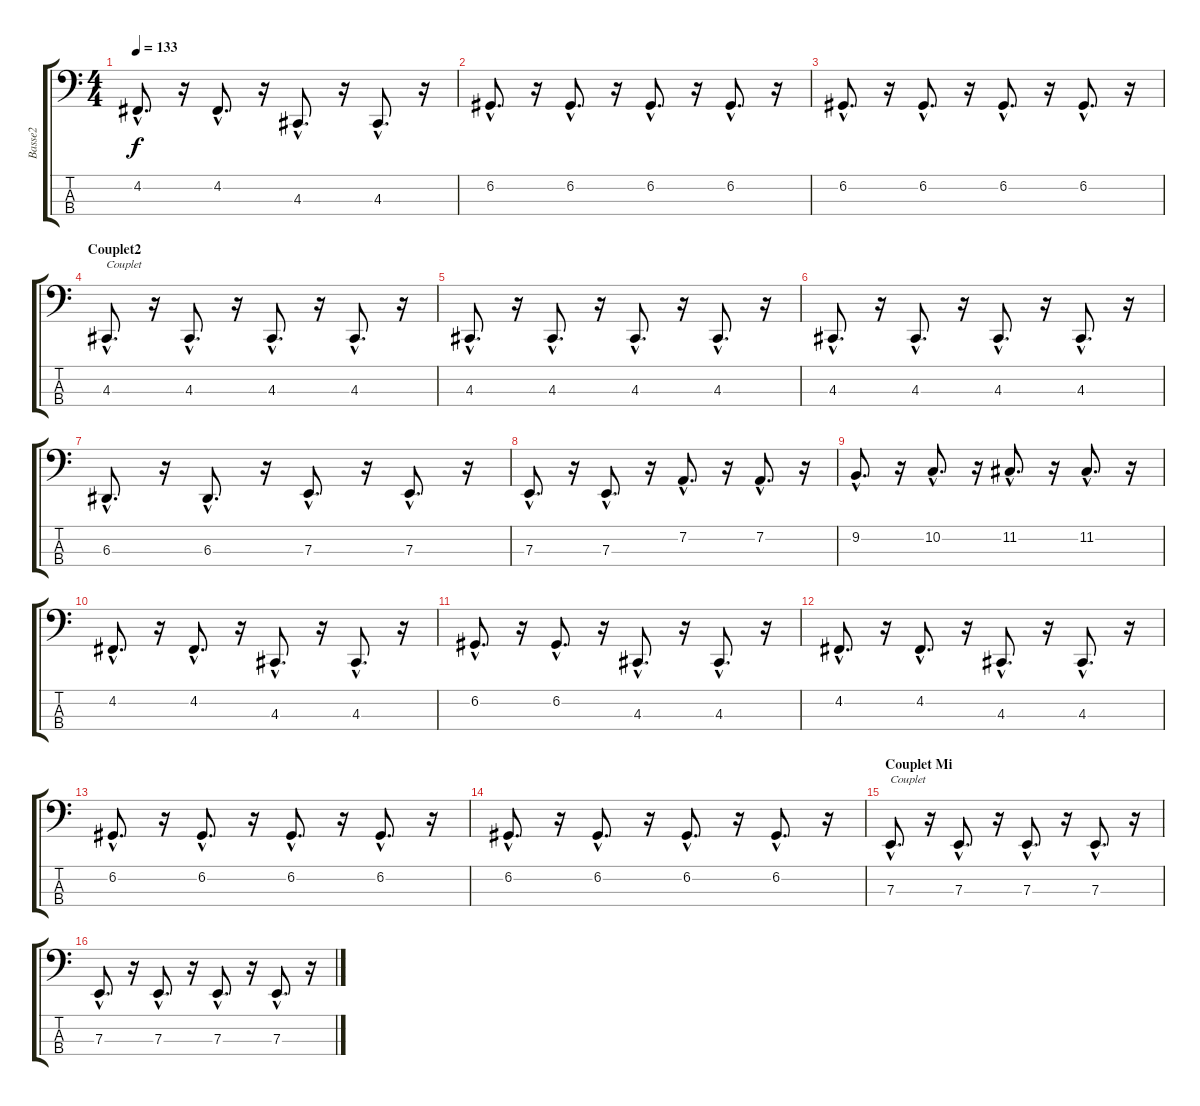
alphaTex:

\track ("Basse2" "Basse2") {instrument fretlessbass}
\staff {score tabs}
\tuning (G1 D1 A0 E0) {hide}
\ts (4 4)
\tempo 133
\clef f4
\ks c
4.2{hac}.8{d dy f} r.16 4.2{hac}.8{d} r.16 4.3{hac}.8{d} r.16 4.3{hac}.8{d} r.16 |
6.2{hac}.8{d} r.16 6.2{hac}.8{d} r.16 6.2{hac}.8{d} r.16 6.2{hac}.8{d} r.16 |
6.2{hac}.8{d} r.16 6.2{hac}.8{d} r.16 6.2{hac}.8{d} r.16 6.2{hac}.8{d} r.16 |
\section ("" "Couplet2")
4.3{hac}.8{d txt "Couplet"} r.16 4.3{hac}.8{d} r.16 4.3{hac}.8{d} r.16 4.3{hac}.8{d} r.16 |
4.3{hac}.8{d} r.16 4.3{hac}.8{d} r.16 4.3{hac}.8{d} r.16 4.3{hac}.8{d} r.16 |
4.3{hac}.8{d} r.16 4.3{hac}.8{d} r.16 4.3{hac}.8{d} r.16 4.3{hac}.8{d} r.16 |
6.3{hac}.8{d} r.16 6.3{hac}.8{d} r.16 7.3{hac}.8{d} r.16 7.3{hac}.8{d} r.16 |
7.3{hac}.8{d} r.16 7.3{hac}.8{d} r.16 7.2{hac}.8{d} r.16 7.2{hac}.8{d} r.16 |
9.2{hac}.8{d} r.16 10.2{hac}.8{d} r.16 11.2{hac}.8{d} r.16 11.2{hac}.8{d} r.16 |
4.2{hac}.8{d} r.16 4.2{hac}.8{d} r.16 4.3{hac}.8{d} r.16 4.3{hac}.8{d} r.16 |
6.2{hac}.8{d} r.16 6.2{hac}.8{d} r.16 4.3{hac}.8{d} r.16 4.3{hac}.8{d} r.16 |
4.2{hac}.8{d} r.16 4.2{hac}.8{d} r.16 4.3{hac}.8{d} r.16 4.3{hac}.8{d} r.16 |
6.2{hac}.8{d} r.16 6.2{hac}.8{d} r.16 6.2{hac}.8{d} r.16 6.2{hac}.8{d} r.16 |
6.2{hac}.8{d} r.16 6.2{hac}.8{d} r.16 6.2{hac}.8{d} r.16 6.2{hac}.8{d} r.16 |
\section ("" "Couplet Mi")
7.3{hac}.8{d txt "Couplet"} r.16 7.3{hac}.8{d} r.16 7.3{hac}.8{d} r.16 7.3{hac}.8{d} r.16 |
7.3{hac}.8{d} r.16 7.3{hac}.8{d} r.16 7.3{hac}.8{d} r.16 7.3{hac}.8{d} r.16
